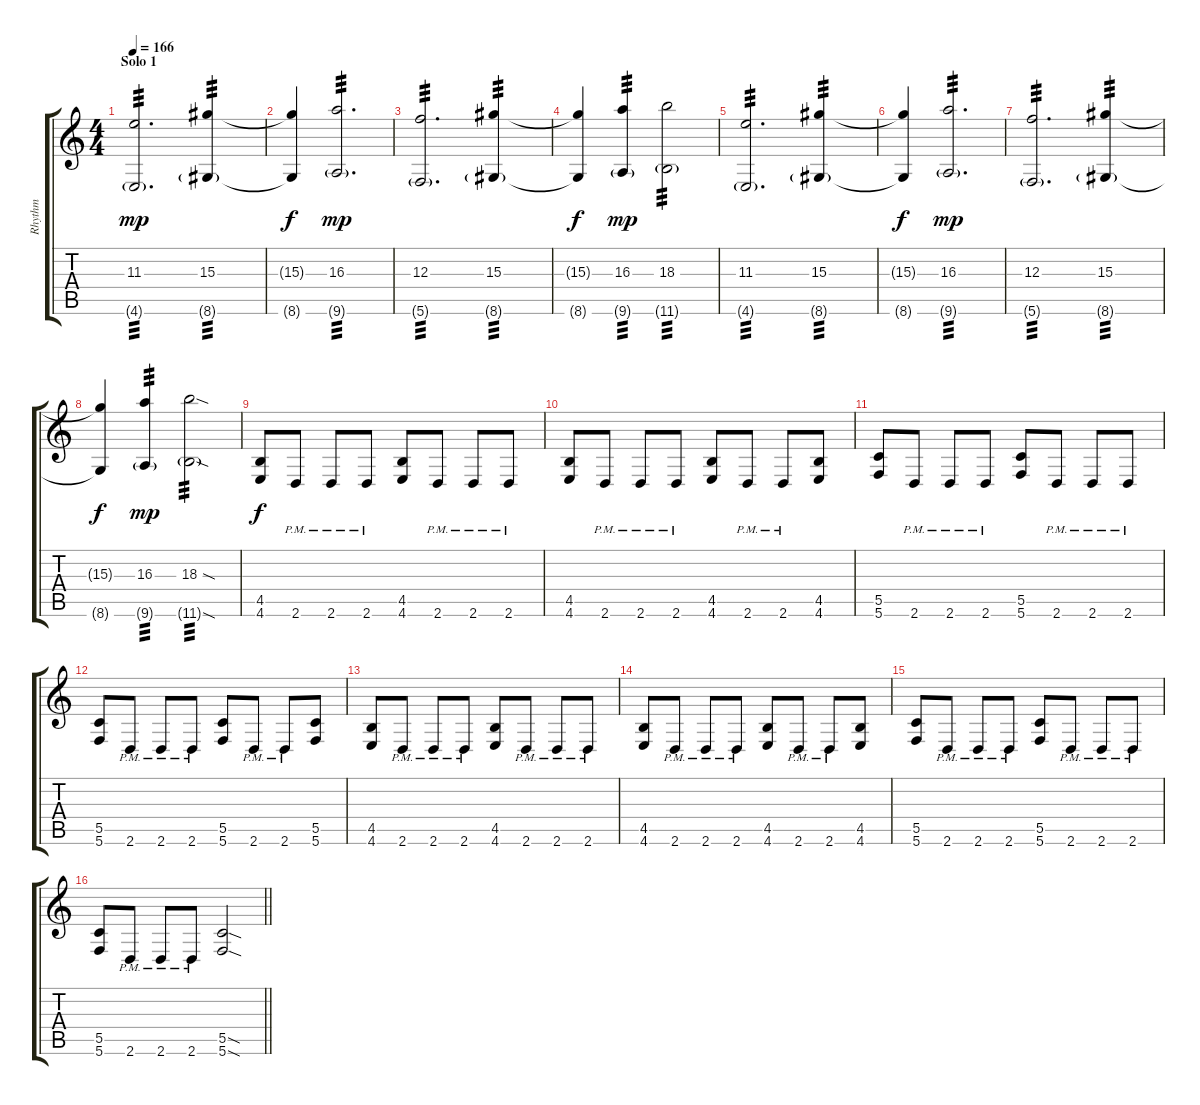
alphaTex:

\track ("Rhythm" "Rhythm") {instrument overdrivenguitar}
\staff {score tabs}
\tuning (D4 A3 F3 C3 G2 C2) {hide}
\ts (4 4)
\section ("" "Solo 1")
\tempo 166
\clef g2
\ks c
(11.3 4.6{g}).2{d tp 3 dy mp} (15.3 8.6{g}).4{tp 3} |
(15.3{t} 8.6{t}).4{dy f} (16.3 9.6{g}).2{d tp 3 dy mp} |
(12.3 5.6{g}).2{d tp 3} (15.3 8.6{g}).4{tp 3} |
(15.3{t} 8.6{t}).4{dy f} (16.3 9.6{g}).4{tp 3 dy mp} (18.3 11.6{g}).2{tp 3} |
(11.3 4.6{g}).2{d tp 3} (15.3 8.6{g}).4{tp 3} |
(15.3{t} 8.6{t}).4{dy f} (16.3 9.6{g}).2{d tp 3 dy mp} |
(12.3 5.6{g}).2{d tp 3} (15.3 8.6{g}).4{tp 3} |
(15.3{t} 8.6{t}).4{dy f} (16.3 9.6{g}).4{tp 3 dy mp} (18.3{sod} 11.6{sod g}).2{tp 3} |
(4.5 4.6).8{dy f} 2.6{pm}.8 2.6{pm}.8 2.6{pm}.8 (4.5 4.6).8 2.6{pm}.8 2.6{pm}.8 2.6{pm}.8 |
(4.5 4.6).8 2.6{pm}.8 2.6{pm}.8 2.6{pm}.8 (4.5 4.6).8 2.6{pm}.8 2.6{pm}.8 (4.5 4.6).8 |
(5.5 5.6).8 2.6{pm}.8 2.6{pm}.8 2.6{pm}.8 (5.5 5.6).8 2.6{pm}.8 2.6{pm}.8 2.6{pm}.8 |
(5.5 5.6).8 2.6{pm}.8 2.6{pm}.8 2.6{pm}.8 (5.5 5.6).8 2.6{pm}.8 2.6{pm}.8 (5.5 5.6).8 |
(4.5 4.6).8 2.6{pm}.8 2.6{pm}.8 2.6{pm}.8 (4.5 4.6).8 2.6{pm}.8 2.6{pm}.8 2.6{pm}.8 |
(4.5 4.6).8 2.6{pm}.8 2.6{pm}.8 2.6{pm}.8 (4.5 4.6).8 2.6{pm}.8 2.6{pm}.8 (4.5 4.6).8 |
(5.5 5.6).8 2.6{pm}.8 2.6{pm}.8 2.6{pm}.8 (5.5 5.6).8 2.6{pm}.8 2.6{pm}.8 2.6{pm}.8 |
\barLineRight lightlight
(5.5 5.6).8 2.6{pm}.8 2.6{pm}.8 2.6{pm}.8 (5.5{sod} 5.6{sod}).2
